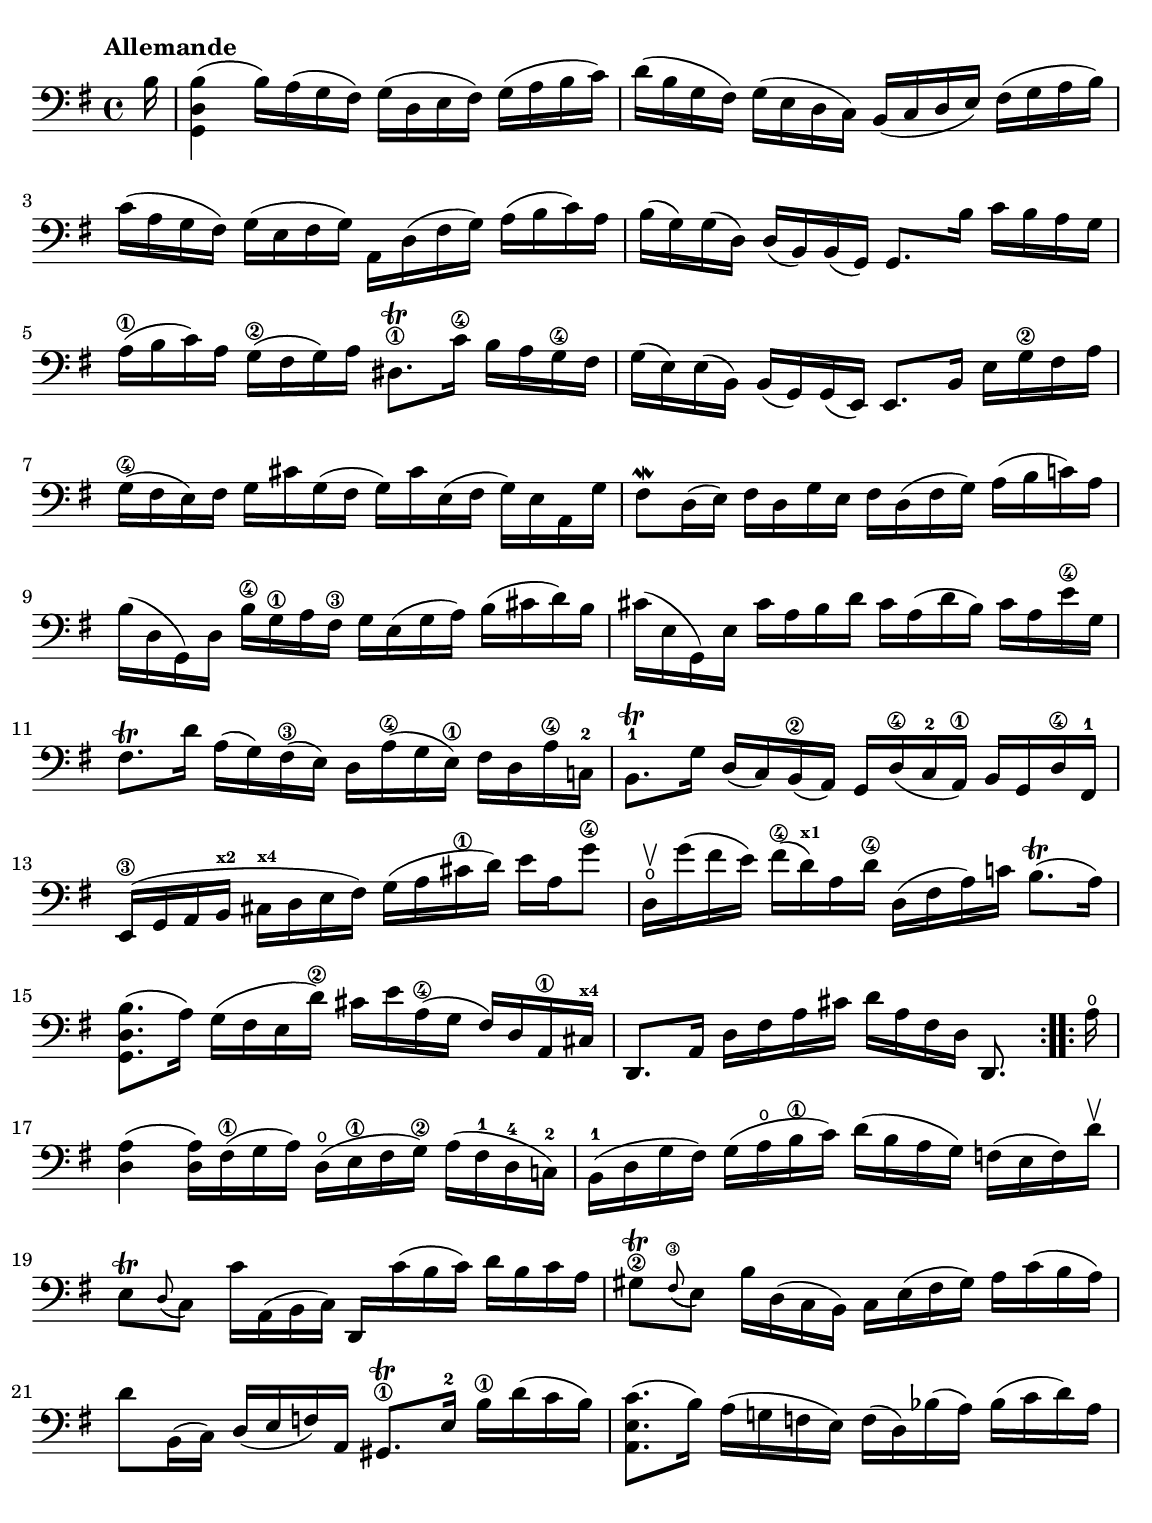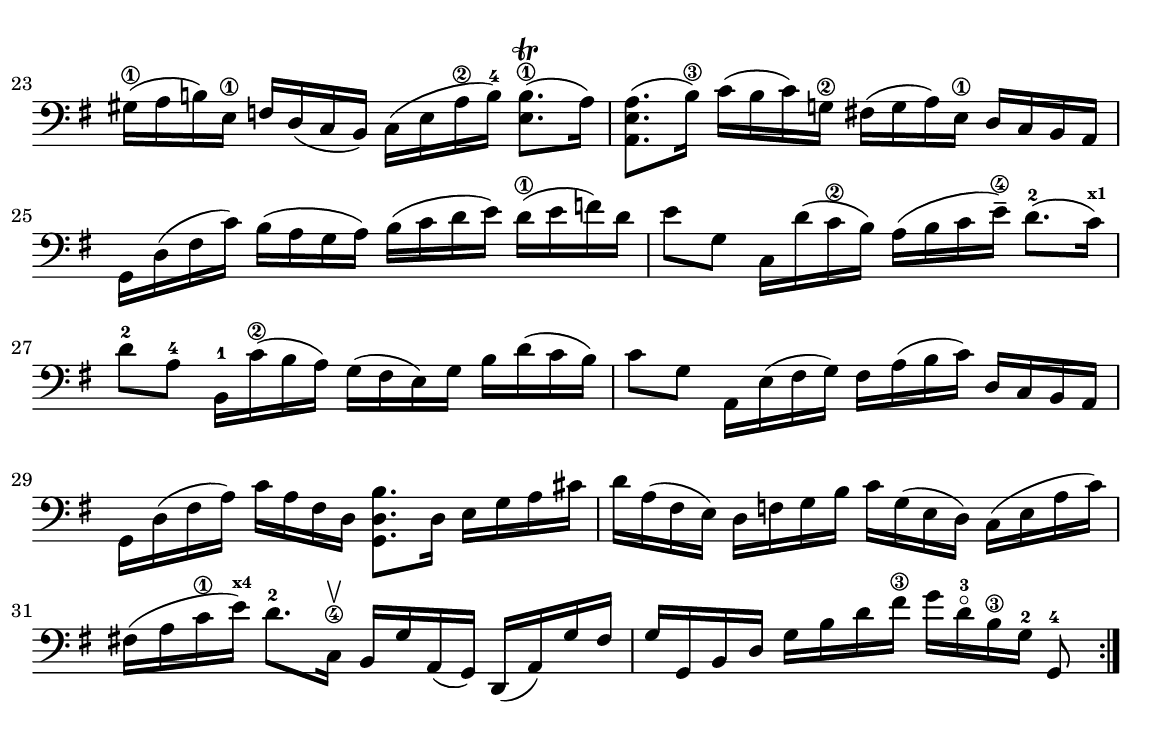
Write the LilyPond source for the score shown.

#(set-global-staff-size 21)

\version "2.18.2"

\header {
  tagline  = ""
}

\language "italiano"

% iPad Pro 12.9

\paper {
  paper-width  = 195\mm
  paper-height = 260\mm
  indent = #0
  page-count = #2
  line-width = #184
  print-page-number = ##f
  ragged-last-bottom = ##t
  ragged-bottom = ##f
%  ragged-last = ##t
}

% \phrasingSlurDashed
% \SlurDashed
% \slurSolid

\score {
  \new Staff {
    \set fingeringOrientations = #'(left)
    \override Beam.auto-knee-gap = #2
    \override Hairpin.to-barline = ##f

    \tempo "Allemande"
    \time 4/4
    \key sol \major
    \clef "bass"

    \repeat volta 2 {
    | \partial 16
      si16
    | <<sol,4 re4 si4(>>
      si16) la16( sol16 fad16) sol16( re16 mi16 fad16)
      sol16( la16 si16 do'16)
    | re'16( si16 sol16 fad16) sol16( mi16 re16 do16)
      si,16( do16 re16 mi16) fad16( sol16 la16 si16)
    | do'16( la16 sol16 fad16) sol16( mi16 fad16 sol16)
      la,16 re16( fad16 sol16) la16( si16 do'16) la16
    | si16( sol16) sol16( re16) re16( si,16) si,16( sol,16)
      sol,8. si16 do'16 si16 la16 sol16
    | la16(\1 si16 do'16) la16 sol16(\2 fad16 sol16) la16
      red8.\trill\1 do'16\4 si16 la16 sol16\4 fad16
    | sol16( mi16) mi16( si,16) si,16( sol,16)
      sol,16( mi,16) mi,8. si,16 mi16 sol16\2 fad16 la16
    | sol16(\4 fad16 mi16) fad16 sol16 dod'16 sol16( fad16
      sol16) dod'16 mi16( fad16 sol16) mi16 la,16 sol16
    | fad8\mordent re16( mi16) fad16 re16 sol16 mi16
      fad16 re16( fad16 sol16) la16( si16 do'!16) la16
    | si16( re16 sol,16) re16 si16\4 sol16\1 la16 fad16\3
      sol16 mi16( sol16 la16) si16( dod'16 re'16) si16
    | dod'16( mi16 sol,16) mi16 dod'16 la16 si16 re'16
      dod'16 la16( re'16 si16) dod'16 la16 mi'16\4 sol16
    | fad8.\trill re'16 la16( sol16) fad16(\3 mi16)
      re16 la16(\4 sol16 mi16)\1 fad16 re16 la16\4 do!16-2
    | si,8.-1\trill sol16 re16( do16) si,16(\2 la,16)
      sol,16 re16(\4 do16-2 la,16)\1 si,16 sol,16 re16\4 fad,16-1
    | mi,16(\3 sol,16 la,16 si,16^\markup{\bold\teeny x2} 
      dod16^\markup{\bold\teeny x4} re16 mi16 fad16)
      sol16( la16 dod'16\1 re'16) mi'16 la16 sol'8\4
    | re16\upbow\open sol'16( fad'16 mi'16) fad'16(\4 
      re'16)^\markup{\bold\teeny x1} la16 re'16\4
      re16( fad16 la16) do'!16 si8.\trill( la16)
    | <<sol,8. re8. si8.(>> la16) sol16( fad16 mi16 re'16\2)
      dod'16 mi'16 la16(\4 sol16 fad16) re16 la,16\1 
      dod16^\markup{\bold\teeny x4}
    | re,8. la,16 re16 fad16 la16 dod'16
      re'16 la16 fad16 re16 re,8.
    }

    \repeat volta 2 {
    | \partial 16
      la16\open
    | \set Score.currentBarNumber = #17
      <<re4 la4(>> <<re16 la16)>> fad16(\1 sol16 la16)
      re16(\open mi16\1 fad16 sol16)\2 la16( fad16-1 re16-4 do!16)-2
    | si,16(-1 re16 sol16 fad16) sol16( la16\open si16\1 do'16)
      re'16( si16 la16 sol16) fa!16( mi16 fa16) re'16\upbow
    | mi8\trill[ \appoggiatura re8( do8)]
      do'16 la,16( si,16 do16) re,16 do'16( si16 do'16)
      re'16 si16 do'16 la16
    | sold8\2\trill \appoggiatura fad8(\3 mi8) si16 re16( do16 si,16)
      do16 mi16( fad16 sold16) la16 do'16( si16 la16)
    | re'8 si,16( do16) re16( mi16 fa16) la,16
      sold,8.\1\trill mi16-2 si16\1 re'16( do'16 si16)
    | <<la,8. mi8. do'8.(>> si16) la16( sol!16 fa!16 mi16)
      fa16( re16) sib16( la16) sib16( do'16 re'16) la16
    | sold16(\1 la16 si!16) mi16\1 fa!16 re16( do16 si,16)
      do16( mi16 la16\2 si16)-4 <<mi8. si8.\1\trill(>> la16)
    | << la,8. mi8. la8.(>> si16)\3 do'16( si16 do'16) sol!16\2
      fad!16( sol16 la16) mi16\1 re16 do16 si,16 la,16
    | sol,16 re16( fad16 do'16) si16( la16 sol16 la16)
      si16( do'16 re'16 mi'16) re'16(\1 mi'16 fa'16) re'16
    | mi'8 sol8 do16 re'16( do'16\2 si16)
      la16( si16 do'16 mi'16--)\4 re'8.(-2 
      do'16)^\markup{\bold\teeny x1}
    | re'8-2 la8-4 si,16-1 do'16(\2 si16 la16)
      sol16( fad16 mi16) sol16 si16 re'16( do'16 si16)
    | do'8 sol8 la,16 mi16( fad16 sol16)
      fad16 la16( si16 do'16) re16 do16 si,16 la,16
    | sol,16 re16( fad16 la16) do'16 la16 fad16 re16
      <<sol,8. re8. si8.>> re16 mi16 sol16 la16 dod'16
    | re'16 la16( fad16 mi16) re16 fa!16 sol16 si16
      do'16 sol16( mi16 re16) do16( mi16 la16 do'16)
    | fad!16( la16 do'16\1 mi'16)^\markup{\bold\teeny x4} re'8.-2 
      do16\4\upbow
      si,16 sol16 la,16( sol,16) re,16( la,16) sol16 fad16
    | sol16 sol,16 si,16 re16 sol16 si16 re'16 fad'16\3
      sol'16 re'16\flageolet-3 si16\3 sol16-2 sol,8-4
    }
  }
}
